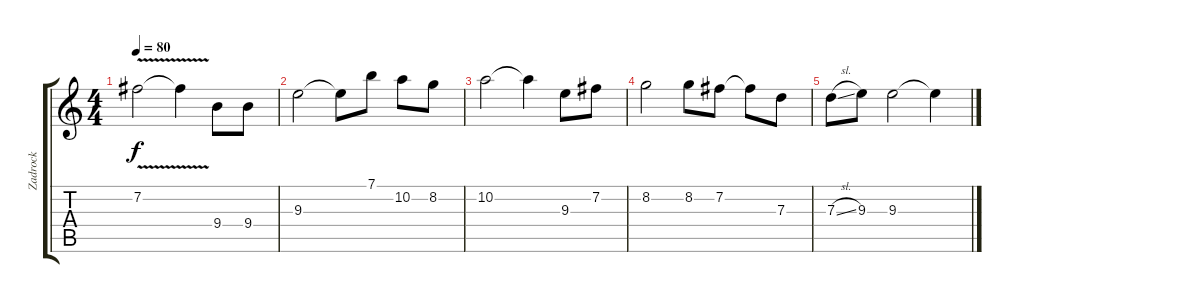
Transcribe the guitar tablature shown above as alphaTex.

\track ("Zadrock" "Zadrock") {instrument overdrivenguitar}
\staff {score tabs}
\tuning (E4 B3 G3 D3 A2 E2) {hide}
\ts (4 4)
\tempo 80
\clef g2
\ks c
7.2{v}.2{dy f} 7.2{t}.4 9.4.8 9.4.8 |
9.3.2 9.3{t}.8 7.1.8 10.2.8 8.2.8 |
10.2.2 10.2{t}.4 9.3.8 7.2.8 |
8.2.2 8.2.8 7.2.8 7.2{t}.8 7.3.8 |
7.3{sl}.8 9.3.8 9.3.2 9.3{t}.4
